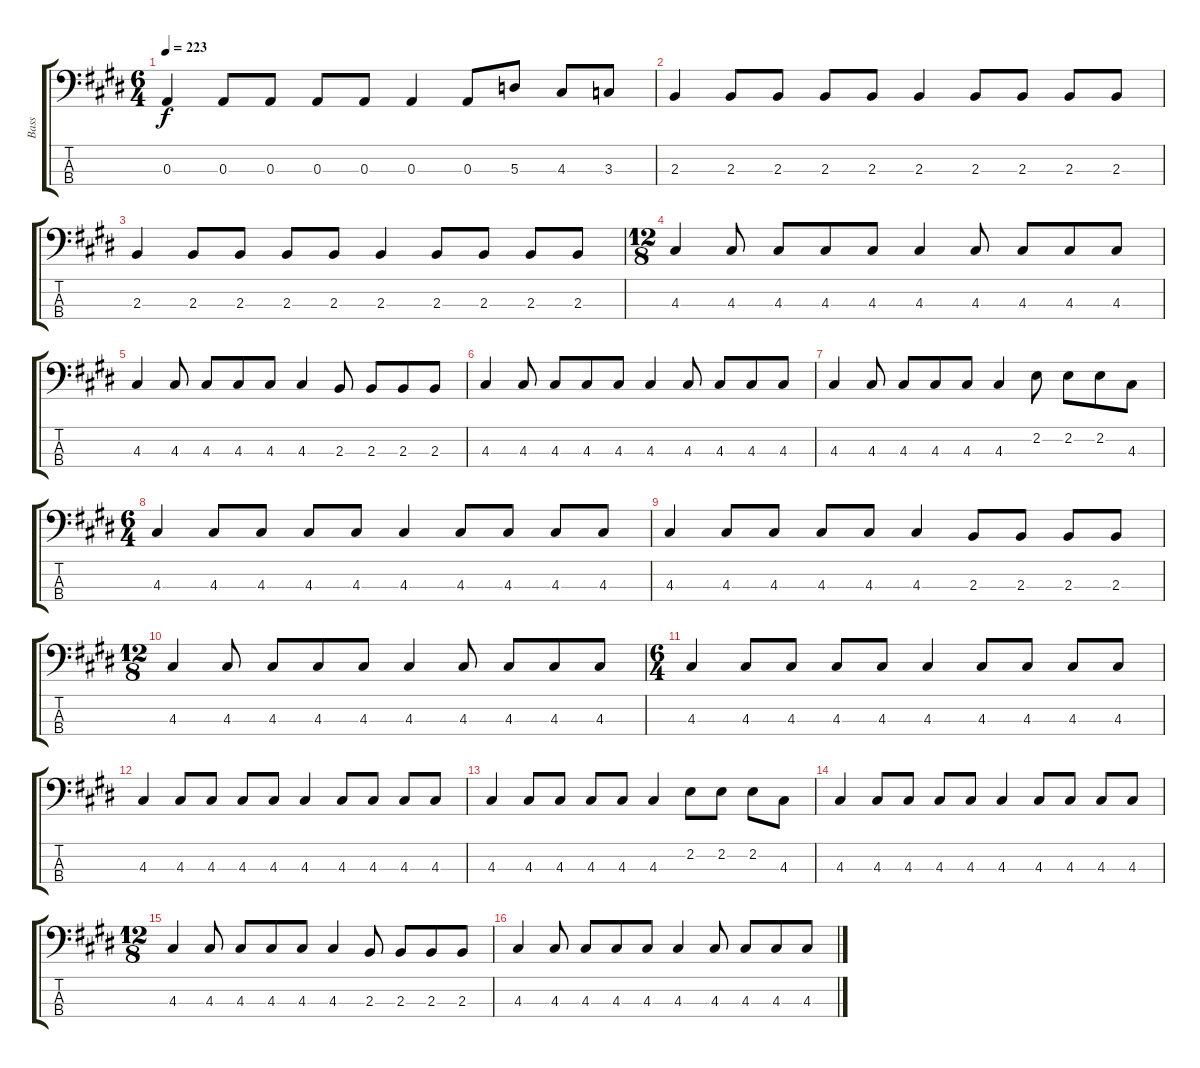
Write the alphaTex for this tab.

\track ("Bass" "Bass") {instrument electricbassfinger}
\staff {score tabs}
\tuning (G2 D2 A1 E1) {hide}
\ts (6 4)
\tempo 223
\clef f4
\ks e
0.3.4{dy f} 0.3.8 0.3.8 0.3.8 0.3.8 0.3.4 0.3.8 5.3.8 4.3.8 3.3.8 |
2.3.4 2.3.8 2.3.8 2.3.8 2.3.8 2.3.4 2.3.8 2.3.8 2.3.8 2.3.8 |
2.3.4 2.3.8 2.3.8 2.3.8 2.3.8 2.3.4 2.3.8 2.3.8 2.3.8 2.3.8 |
\ts (12 8)
4.3.4 4.3.8 4.3.8 4.3.8 4.3.8 4.3.4 4.3.8 4.3.8 4.3.8 4.3.8 |
4.3.4 4.3.8 4.3.8 4.3.8 4.3.8 4.3.4 2.3.8 2.3.8 2.3.8 2.3.8 |
4.3.4 4.3.8 4.3.8 4.3.8 4.3.8 4.3.4 4.3.8 4.3.8 4.3.8 4.3.8 |
4.3.4 4.3.8 4.3.8 4.3.8 4.3.8 4.3.4 2.2.8 2.2.8 2.2.8 4.3.8 |
\ts (6 4)
4.3.4 4.3.8 4.3.8 4.3.8 4.3.8 4.3.4 4.3.8 4.3.8 4.3.8 4.3.8 |
4.3.4 4.3.8 4.3.8 4.3.8 4.3.8 4.3.4 2.3.8 2.3.8 2.3.8 2.3.8 |
\ts (12 8)
4.3.4 4.3.8 4.3.8 4.3.8 4.3.8 4.3.4 4.3.8 4.3.8 4.3.8 4.3.8 |
\ts (6 4)
4.3.4 4.3.8 4.3.8 4.3.8 4.3.8 4.3.4 4.3.8 4.3.8 4.3.8 4.3.8 |
4.3.4 4.3.8 4.3.8 4.3.8 4.3.8 4.3.4 4.3.8 4.3.8 4.3.8 4.3.8 |
4.3.4 4.3.8 4.3.8 4.3.8 4.3.8 4.3.4 2.2.8 2.2.8 2.2.8 4.3.8 |
4.3.4 4.3.8 4.3.8 4.3.8 4.3.8 4.3.4 4.3.8 4.3.8 4.3.8 4.3.8 |
\ts (12 8)
4.3.4 4.3.8 4.3.8 4.3.8 4.3.8 4.3.4 2.3.8 2.3.8 2.3.8 2.3.8 |
4.3.4 4.3.8 4.3.8 4.3.8 4.3.8 4.3.4 4.3.8 4.3.8 4.3.8 4.3.8
